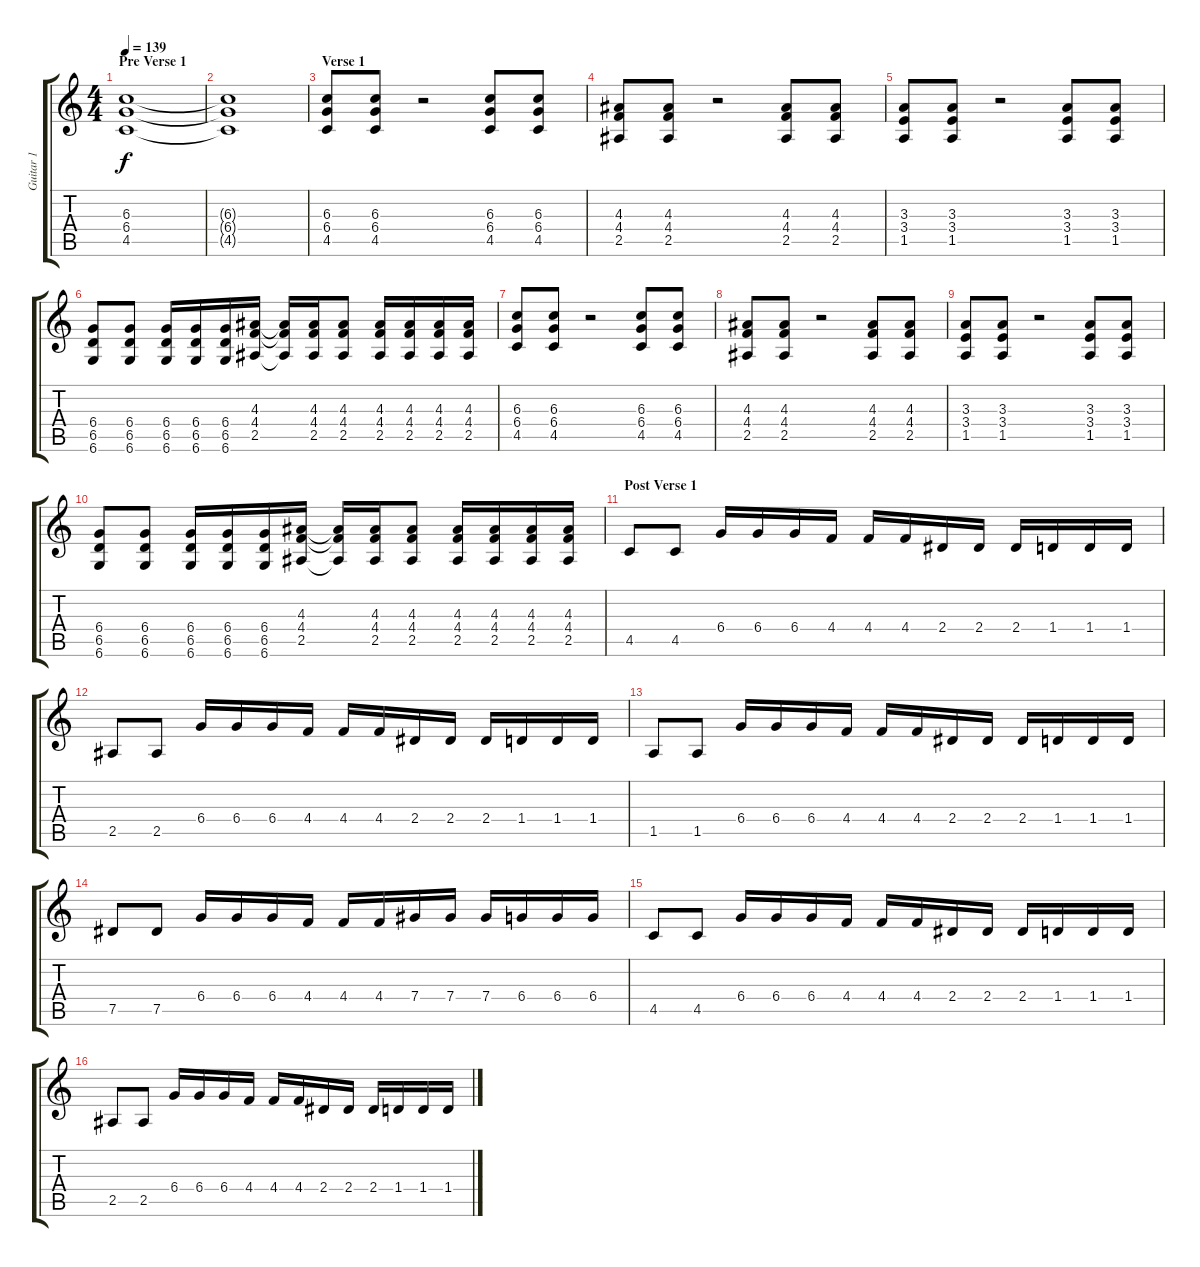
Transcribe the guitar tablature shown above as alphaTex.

\track ("Guitar 1" "Guitar 1") {instrument distortionguitar}
\staff {score tabs}
\tuning (Eb4 Bb3 Gb3 Db3 Ab2 Db2) {hide}
\ts (4 4)
\section ("" "Pre Verse 1")
\tempo 139
\clef g2
\ks c
(6.3 6.4 4.5).1{dy f} |
(6.3{t} 6.4{t} 4.5{t}).1 |
\section ("" "Verse 1")
(6.3 6.4 4.5).8 (6.3 6.4 4.5).8 r.2 (6.3 6.4 4.5).8 (6.3 6.4 4.5).8 |
(4.3 4.4 2.5).8 (4.3 4.4 2.5).8 r.2 (4.3 4.4 2.5).8 (4.3 4.4 2.5).8 |
(3.3 3.4 1.5).8 (3.3 3.4 1.5).8 r.2 (3.3 3.4 1.5).8 (3.3 3.4 1.5).8 |
(6.4 6.5 6.6).8 (6.4 6.5 6.6).8 (6.4 6.5 6.6).16 (6.4 6.5 6.6).16 (6.4 6.5 6.6).16 (4.3 4.4 2.5).16 (4.3{t} 4.4{t} 2.5{t}).16 (4.3 4.4 2.5).16 (4.3 4.4 2.5).8 (4.3 4.4 2.5).16 (4.3 4.4 2.5).16 (4.3 4.4 2.5).16 (4.3 4.4 2.5).16 |
(6.3 6.4 4.5).8 (6.3 6.4 4.5).8 r.2 (6.3 6.4 4.5).8 (6.3 6.4 4.5).8 |
(4.3 4.4 2.5).8 (4.3 4.4 2.5).8 r.2 (4.3 4.4 2.5).8 (4.3 4.4 2.5).8 |
(3.3 3.4 1.5).8 (3.3 3.4 1.5).8 r.2 (3.3 3.4 1.5).8 (3.3 3.4 1.5).8 |
(6.4 6.5 6.6).8 (6.4 6.5 6.6).8 (6.4 6.5 6.6).16 (6.4 6.5 6.6).16 (6.4 6.5 6.6).16 (4.3 4.4 2.5).16 (4.3{t} 4.4{t} 2.5{t}).16 (4.3 4.4 2.5).16 (4.3 4.4 2.5).8 (4.3 4.4 2.5).16 (4.3 4.4 2.5).16 (4.3 4.4 2.5).16 (4.3 4.4 2.5).16 |
\section ("" "Post Verse 1")
4.5.8 4.5.8 6.4.16 6.4.16 6.4.16 4.4.16 4.4.16 4.4.16 2.4.16 2.4.16 2.4.16 1.4.16 1.4.16 1.4.16 |
2.5.8 2.5.8 6.4.16 6.4.16 6.4.16 4.4.16 4.4.16 4.4.16 2.4.16 2.4.16 2.4.16 1.4.16 1.4.16 1.4.16 |
1.5.8 1.5.8 6.4.16 6.4.16 6.4.16 4.4.16 4.4.16 4.4.16 2.4.16 2.4.16 2.4.16 1.4.16 1.4.16 1.4.16 |
7.5.8 7.5.8 6.4.16 6.4.16 6.4.16 4.4.16 4.4.16 4.4.16 7.4.16 7.4.16 7.4.16 6.4.16 6.4.16 6.4.16 |
4.5.8 4.5.8 6.4.16 6.4.16 6.4.16 4.4.16 4.4.16 4.4.16 2.4.16 2.4.16 2.4.16 1.4.16 1.4.16 1.4.16 |
2.5.8 2.5.8 6.4.16 6.4.16 6.4.16 4.4.16 4.4.16 4.4.16 2.4.16 2.4.16 2.4.16 1.4.16 1.4.16 1.4.16
